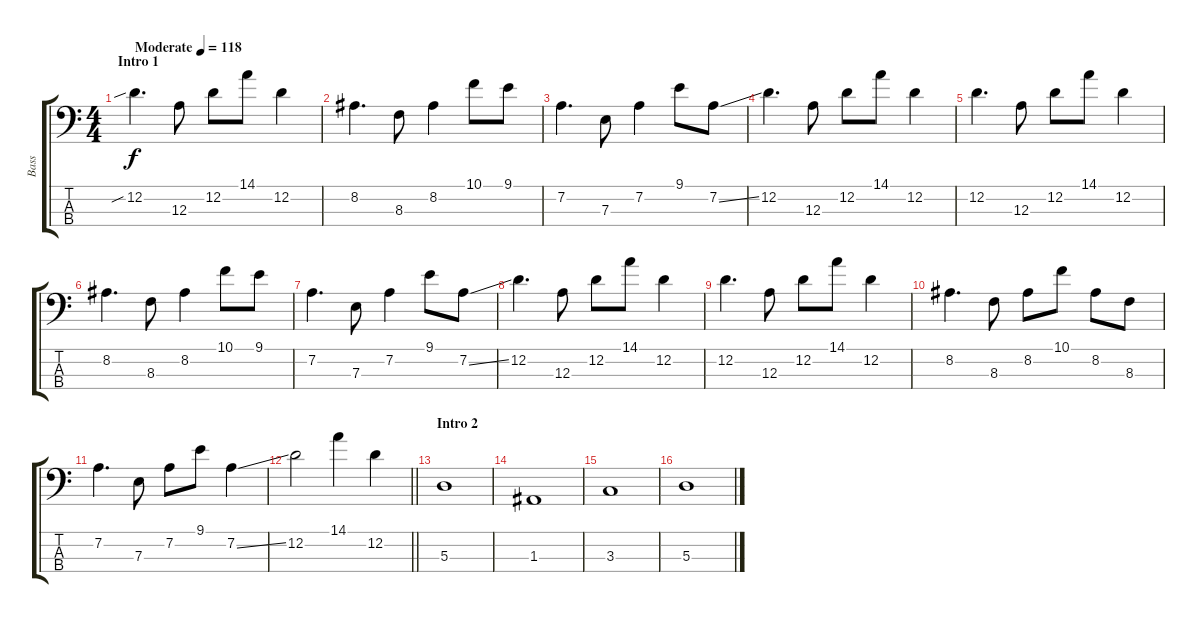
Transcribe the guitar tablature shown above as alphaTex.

\track ("Bass" "Bass") {instrument electricbassfinger}
\staff {score tabs}
\tuning (G2 D2 A1 E1) {hide}
\ts (4 4)
\section ("" "Intro 1")
\tempo (118 "Moderate")
\clef f4
\ks c
12.2{sib}.4{d dy f instrument electricbassfinger} 12.3.8 12.2.8 14.1.8 12.2.4 |
8.2.4{d} 8.3.8 8.2.4 10.1.8 9.1.8 |
7.2.4{d} 7.3.8 7.2.4 9.1.8 7.2{ss}.8 |
12.2.4{d} 12.3.8 12.2.8 14.1.8 12.2.4 |
12.2.4{d} 12.3.8 12.2.8 14.1.8 12.2.4 |
8.2.4{d} 8.3.8 8.2.4 10.1.8 9.1.8 |
7.2.4{d} 7.3.8 7.2.4 9.1.8 7.2{ss}.8 |
12.2.4{d} 12.3.8 12.2.8 14.1.8 12.2.4 |
12.2.4{d} 12.3.8 12.2.8 14.1.8 12.2.4 |
8.2.4{d} 8.3.8 8.2.8 10.1.8 8.2.8 8.3.8 |
7.2.4{d} 7.3.8 7.2.8 9.1.8 7.2{ss}.4 |
\barLineRight lightlight
12.2.2 14.1.4 12.2.4 |
\section ("" "Intro 2")
5.3.1 |
1.3.1 |
3.3.1 |
5.3.1
